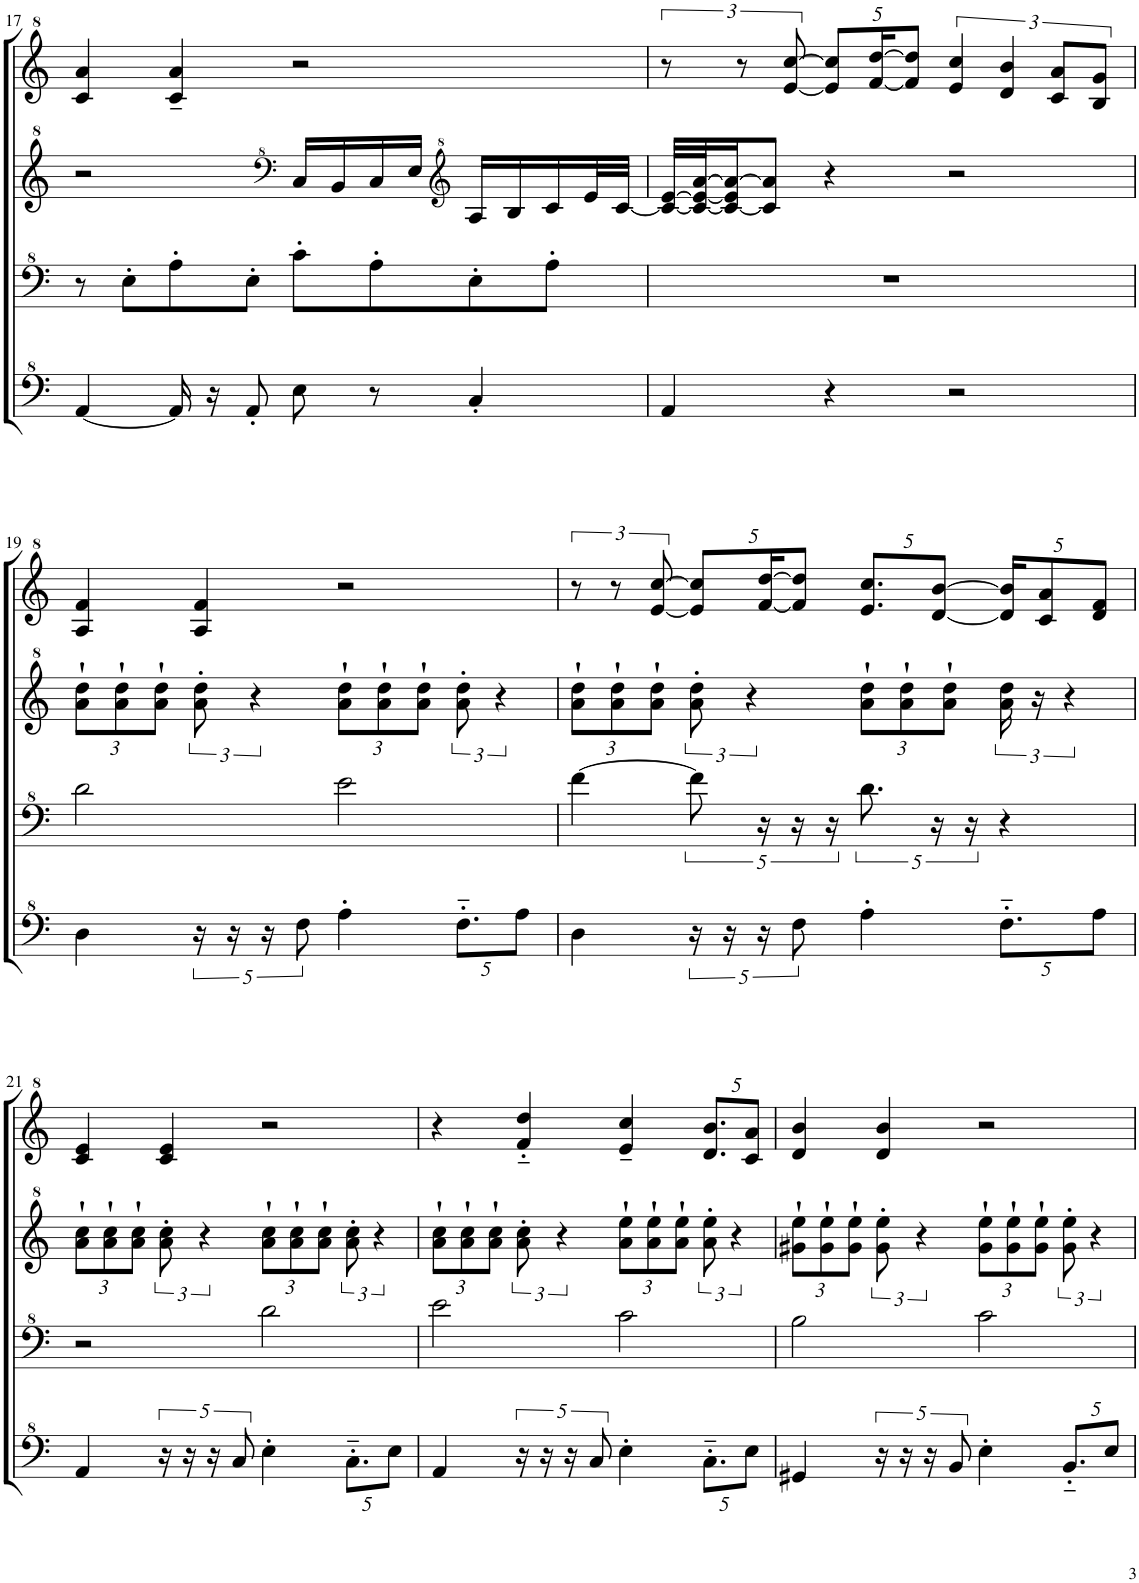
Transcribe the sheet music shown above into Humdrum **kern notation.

**kern	**kern	**kern	**kern
*part1	*part1	*part1	*part1
*staff4	*staff3	*staff2	*staff1
*I"Model III	*	*	*
!!LO:PB:g=z
*clefF^4	*clefF^4	*clefG^2	*clefG^2
*k[]	*k[]	*k[]	*k[]
*M4/4	*M4/4	*M4/4	*M4/4
=17	=17	=17	=17
[4A/	8r	2r	4cc/ 4aa/
.	8e'\L	.	.
16A/]	8a'\	.	4cc/~ 4aa/~
16r	.	.	.
8A'/	8e'\J	.	.
*	*	*clefF^4	*
8e\	8cc'\L	16c/LL	2r
.	.	16B/	.
8r	8a'\	16c/	.
.	.	16e/JJ	.
*	*	*clefG^2	*
4c'/	8e'\	16a/LL	.
.	.	16b/	.
.	8a'\J	16cc/	.
.	.	32ee/L	.
.	.	[32cc/JJJ	.
=18	=18	=18	=18
4A/	1r	32cc/_ [32ee/LLL	12r
.	.	32cc/_ 32ee/_ [32aa/J	.
.	.	16cc/_ 16ee/] 16aa/_J	.
.	.	.	12r
.	.	8cc/] 8aa/]J	.
.	.	.	[12ee/ [12ccc/
*	*	*	*Xbrackettup
4r	.	4r	10ee/] 10ccc/]L
.	.	.	[20ff/ [20ddd/K
.	.	.	10ff/] 10ddd/]J
*	*	*	*brackettup
2r	.	2r	6ee/ 6ccc/
.	.	.	6dd/ 6bb/
.	.	.	12cc/ 12aa/L
.	.	.	12b/ 12gg/J
!!LO:LB:g=z
=19	=19	=19	=19
*	*	*Xbrackettup	*
4d\	2dd\	12aa\` 12ddd\`L	4a/ 4ff/
.	.	12aa\` 12ddd\`	.
.	.	12aa\` 12ddd\`J	.
*	*	*brackettup	*
20r	.	12aa\' 12ddd\'	4a/ 4ff/
20r	.	.	.
.	.	6r	.
20r	.	.	.
10f\	.	.	.
*	*	*Xbrackettup	*
4a'\	2ee\	12aa\` 12ddd\`L	2r
.	.	12aa\` 12ddd\`	.
.	.	12aa\` 12ddd\`J	.
*Xbrackettup	*	*brackettup	*
10.f'~\L	.	12aa\' 12ddd\'	.
.	.	6r	.
10a\J	.	.	.
=20	=20	=20	=20
*	*	*Xbrackettup	*
4d\	[4ff\	12aa\` 12ddd\`L	12r
.	.	12aa\` 12ddd\`	12r
.	.	12aa\` 12ddd\`J	[12ee/ [12ccc/
*brackettup	*	*brackettup	*Xbrackettup
20r	10ff\]	12aa\' 12ddd\'	10ee/] 10ccc/]L
20r	.	.	.
.	.	6r	.
20r	20r	.	[20ff/ [20ddd/K
10f\	20r	.	10ff/] 10ddd/]J
.	20r	.	.
*	*	*Xbrackettup	*
4a'\	10.dd\	12aa\` 12ddd\`L	10.ee/ 10.ccc/L
.	.	12aa\` 12ddd\`	.
.	20r	.	[10dd/ [10bb/J
.	.	12aa\` 12ddd\`J	.
.	20r	.	.
*Xbrackettup	*	*brackettup	*
10.f'~\L	4r	24aa\ 24ddd\	20dd/] 20bb/]KL
.	.	24r	.
.	.	.	10cc/ 10aa/
.	.	6r	.
10a\J	.	.	10dd/ 10ff/J
!!LO:LB:g=z
=21	=21	=21	=21
*	*	*Xbrackettup	*
4A/	2r	12aa\` 12ccc\`L	4cc/ 4ee/
.	.	12aa\` 12ccc\`	.
.	.	12aa\` 12ccc\`J	.
*brackettup	*	*brackettup	*
20r	.	12aa\' 12ccc\'	4cc/ 4ee/
20r	.	.	.
.	.	6r	.
20r	.	.	.
10c/	.	.	.
*	*	*Xbrackettup	*
4e'\	2dd\	12aa\` 12ccc\`L	2r
.	.	12aa\` 12ccc\`	.
.	.	12aa\` 12ccc\`J	.
*Xbrackettup	*	*brackettup	*
10.c'~\L	.	12aa\' 12ccc\'	.
.	.	6r	.
10e\J	.	.	.
=22	=22	=22	=22
*	*	*Xbrackettup	*
4A/	2ee\	12aa\` 12ccc\`L	4r
.	.	12aa\` 12ccc\`	.
.	.	12aa\` 12ccc\`J	.
*brackettup	*	*brackettup	*
20r	.	12aa\' 12ccc\'	4ff/'~ 4ddd/'~
20r	.	.	.
.	.	6r	.
20r	.	.	.
10c/	.	.	.
*	*	*Xbrackettup	*
4e'\	2cc\	12aa\` 12eee\`L	4ee/~ 4ccc/~
.	.	12aa\` 12eee\`	.
.	.	12aa\` 12eee\`J	.
*Xbrackettup	*	*brackettup	*
10.c'~\L	.	12aa\' 12eee\'	10.dd/ 10.bb/L
.	.	6r	.
10e\J	.	.	10cc/ 10aa/J
=23	=23	=23	=23
*	*	*Xbrackettup	*
4G#X/	2b\	12gg#X\` 12eee\`L	4dd/ 4bb/
.	.	12gg#\` 12eee\`	.
.	.	12gg#\` 12eee\`J	.
*brackettup	*	*brackettup	*
20r	.	12gg#\' 12eee\'	4dd/ 4bb/
20r	.	.	.
.	.	6r	.
20r	.	.	.
10B/	.	.	.
*	*	*Xbrackettup	*
4e'\	2cc\	12gg#\` 12eee\`L	2r
.	.	12gg#\` 12eee\`	.
.	.	12gg#\` 12eee\`J	.
*Xbrackettup	*	*brackettup	*
10.B'~/L	.	12gg#\' 12eee\'	.
.	.	6r	.
10e/J	.	.	.
=	=	=	=
*-	*-	*-	*-
